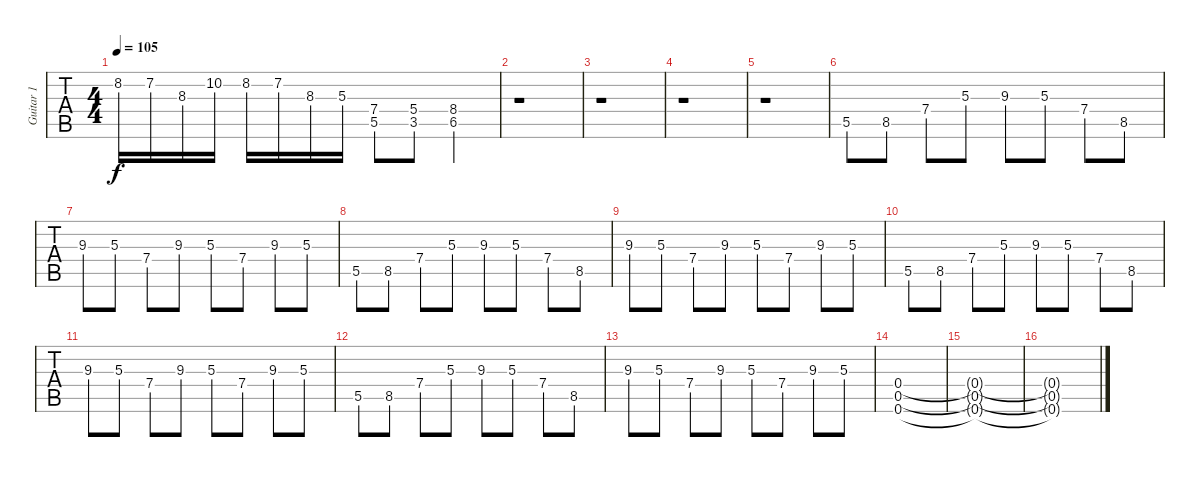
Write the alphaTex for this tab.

\track ("Guitar 1" "Guitar 1") {instrument distortionguitar}
\staff {tabs}
\tuning (Eb4 Bb3 Gb3 Db3 Ab2 Db2) {hide}
\ts (4 4)
\tempo 105
\clef g2
\ks c
8.2.16{dy f} 7.2.16 8.3.16 10.2.16 8.2.16 7.2.16 8.3.16 5.3.16 (7.4 5.5).8 (5.4 3.5).8 (8.4 6.5).4 |
r.1 |
r.1 |
r.1 |
r.1 |
5.5.8 8.5.8 7.4.8 5.3.8 9.3.8 5.3.8 7.4.8 8.5.8 |
9.3.8 5.3.8 7.4.8 9.3.8 5.3.8 7.4.8 9.3.8 5.3.8 |
5.5.8 8.5.8 7.4.8 5.3.8 9.3.8 5.3.8 7.4.8 8.5.8 |
9.3.8 5.3.8 7.4.8 9.3.8 5.3.8 7.4.8 9.3.8 5.3.8 |
5.5.8 8.5.8 7.4.8 5.3.8 9.3.8 5.3.8 7.4.8 8.5.8 |
9.3.8 5.3.8 7.4.8 9.3.8 5.3.8 7.4.8 9.3.8 5.3.8 |
5.5.8 8.5.8 7.4.8 5.3.8 9.3.8 5.3.8 7.4.8 8.5.8 |
9.3.8 5.3.8 7.4.8 9.3.8 5.3.8 7.4.8 9.3.8 5.3.8 |
(0.4 0.5 0.6).1 |
(0.4{t} 0.5{t} 0.6{t}).1 |
(0.4{t} 0.5{t} 0.6{t}).1
